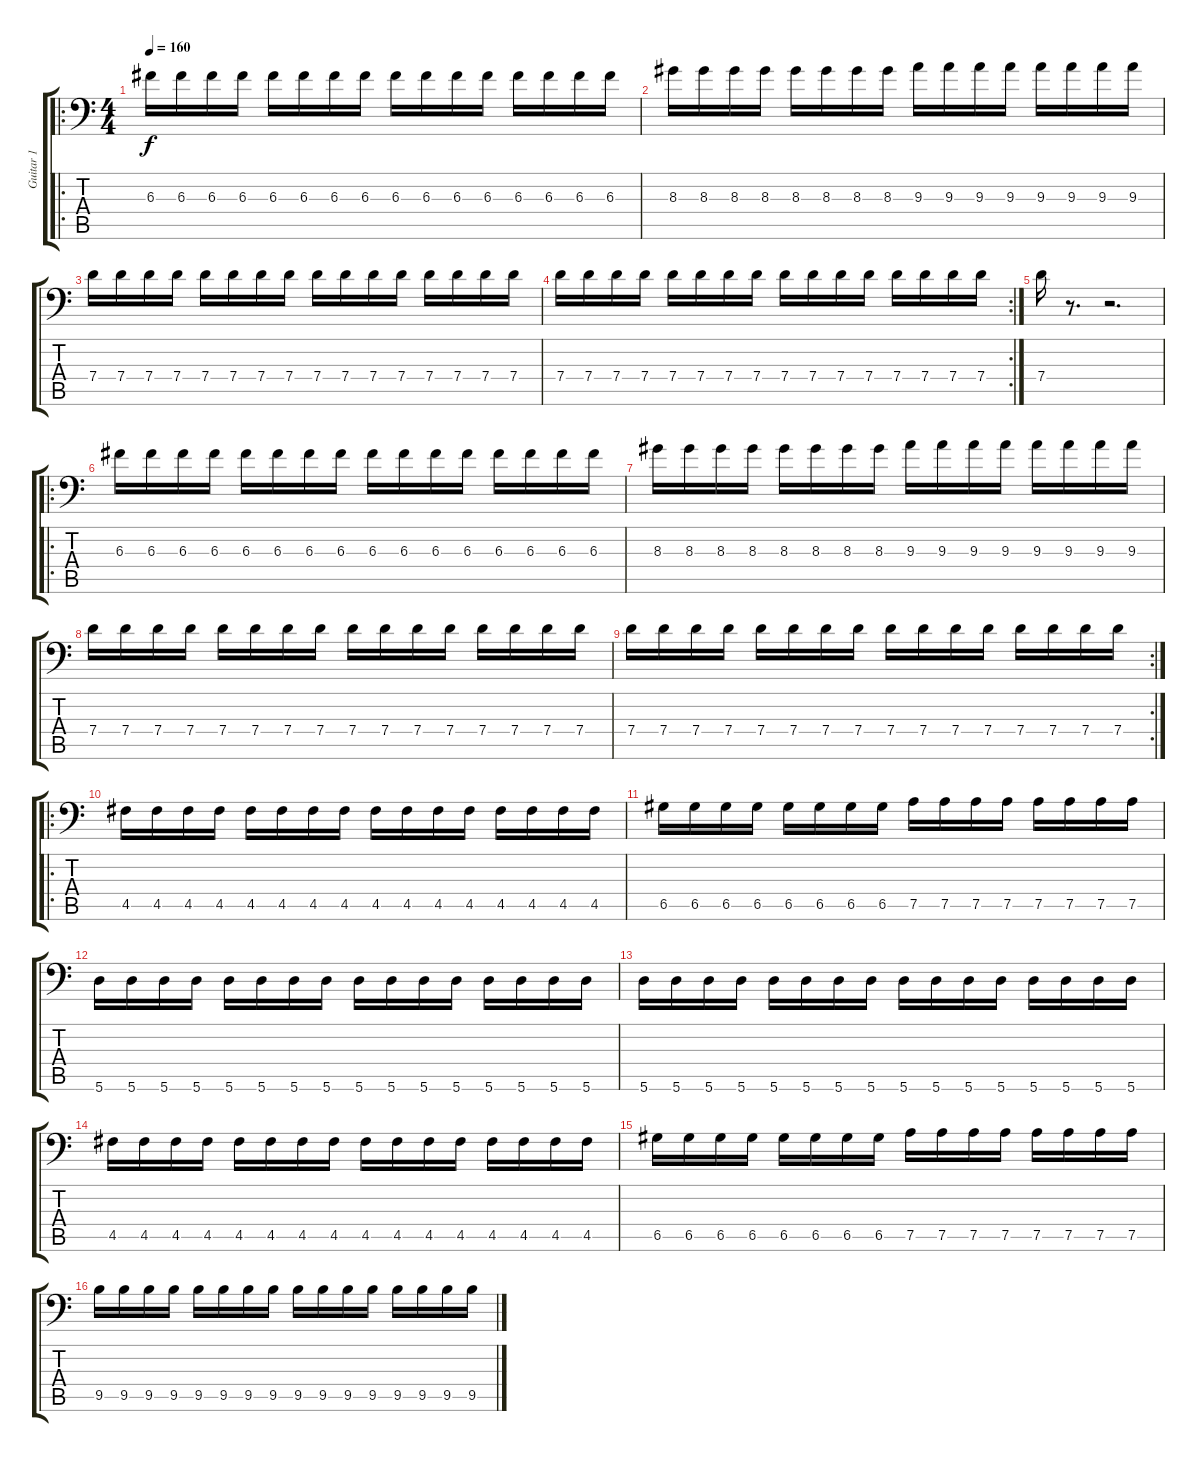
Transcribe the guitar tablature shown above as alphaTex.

\track ("Guitar 1" "Guitar 1") {instrument distortionguitar}
\staff {score tabs}
\tuning (A3 E3 C3 G2 D2 A1) {hide}
\ro
\ts (4 4)
\tempo 160
\clef f4
\ks c
6.3.16{dy f} 6.3.16 6.3.16 6.3.16 6.3.16 6.3.16 6.3.16 6.3.16 6.3.16 6.3.16 6.3.16 6.3.16 6.3.16 6.3.16 6.3.16 6.3.16 |
8.3.16 8.3.16 8.3.16 8.3.16 8.3.16 8.3.16 8.3.16 8.3.16 9.3.16 9.3.16 9.3.16 9.3.16 9.3.16 9.3.16 9.3.16 9.3.16 |
7.4.16 7.4.16 7.4.16 7.4.16 7.4.16 7.4.16 7.4.16 7.4.16 7.4.16 7.4.16 7.4.16 7.4.16 7.4.16 7.4.16 7.4.16 7.4.16 |
\rc 2
7.4.16 7.4.16 7.4.16 7.4.16 7.4.16 7.4.16 7.4.16 7.4.16 7.4.16 7.4.16 7.4.16 7.4.16 7.4.16 7.4.16 7.4.16 7.4.16 |
7.4.16 r.8{d} r.2{d} |
\ro
6.3.16 6.3.16 6.3.16 6.3.16 6.3.16 6.3.16 6.3.16 6.3.16 6.3.16 6.3.16 6.3.16 6.3.16 6.3.16 6.3.16 6.3.16 6.3.16 |
8.3.16 8.3.16 8.3.16 8.3.16 8.3.16 8.3.16 8.3.16 8.3.16 9.3.16 9.3.16 9.3.16 9.3.16 9.3.16 9.3.16 9.3.16 9.3.16 |
7.4.16 7.4.16 7.4.16 7.4.16 7.4.16 7.4.16 7.4.16 7.4.16 7.4.16 7.4.16 7.4.16 7.4.16 7.4.16 7.4.16 7.4.16 7.4.16 |
\rc 2
7.4.16 7.4.16 7.4.16 7.4.16 7.4.16 7.4.16 7.4.16 7.4.16 7.4.16 7.4.16 7.4.16 7.4.16 7.4.16 7.4.16 7.4.16 7.4.16 |
\ro
4.5.16 4.5.16 4.5.16 4.5.16 4.5.16 4.5.16 4.5.16 4.5.16 4.5.16 4.5.16 4.5.16 4.5.16 4.5.16 4.5.16 4.5.16 4.5.16 |
6.5.16 6.5.16 6.5.16 6.5.16 6.5.16 6.5.16 6.5.16 6.5.16 7.5.16 7.5.16 7.5.16 7.5.16 7.5.16 7.5.16 7.5.16 7.5.16 |
5.6.16 5.6.16 5.6.16 5.6.16 5.6.16 5.6.16 5.6.16 5.6.16 5.6.16 5.6.16 5.6.16 5.6.16 5.6.16 5.6.16 5.6.16 5.6.16 |
5.6.16 5.6.16 5.6.16 5.6.16 5.6.16 5.6.16 5.6.16 5.6.16 5.6.16 5.6.16 5.6.16 5.6.16 5.6.16 5.6.16 5.6.16 5.6.16 |
4.5.16 4.5.16 4.5.16 4.5.16 4.5.16 4.5.16 4.5.16 4.5.16 4.5.16 4.5.16 4.5.16 4.5.16 4.5.16 4.5.16 4.5.16 4.5.16 |
6.5.16 6.5.16 6.5.16 6.5.16 6.5.16 6.5.16 6.5.16 6.5.16 7.5.16 7.5.16 7.5.16 7.5.16 7.5.16 7.5.16 7.5.16 7.5.16 |
9.5.16 9.5.16 9.5.16 9.5.16 9.5.16 9.5.16 9.5.16 9.5.16 9.5.16 9.5.16 9.5.16 9.5.16 9.5.16 9.5.16 9.5.16 9.5.16
